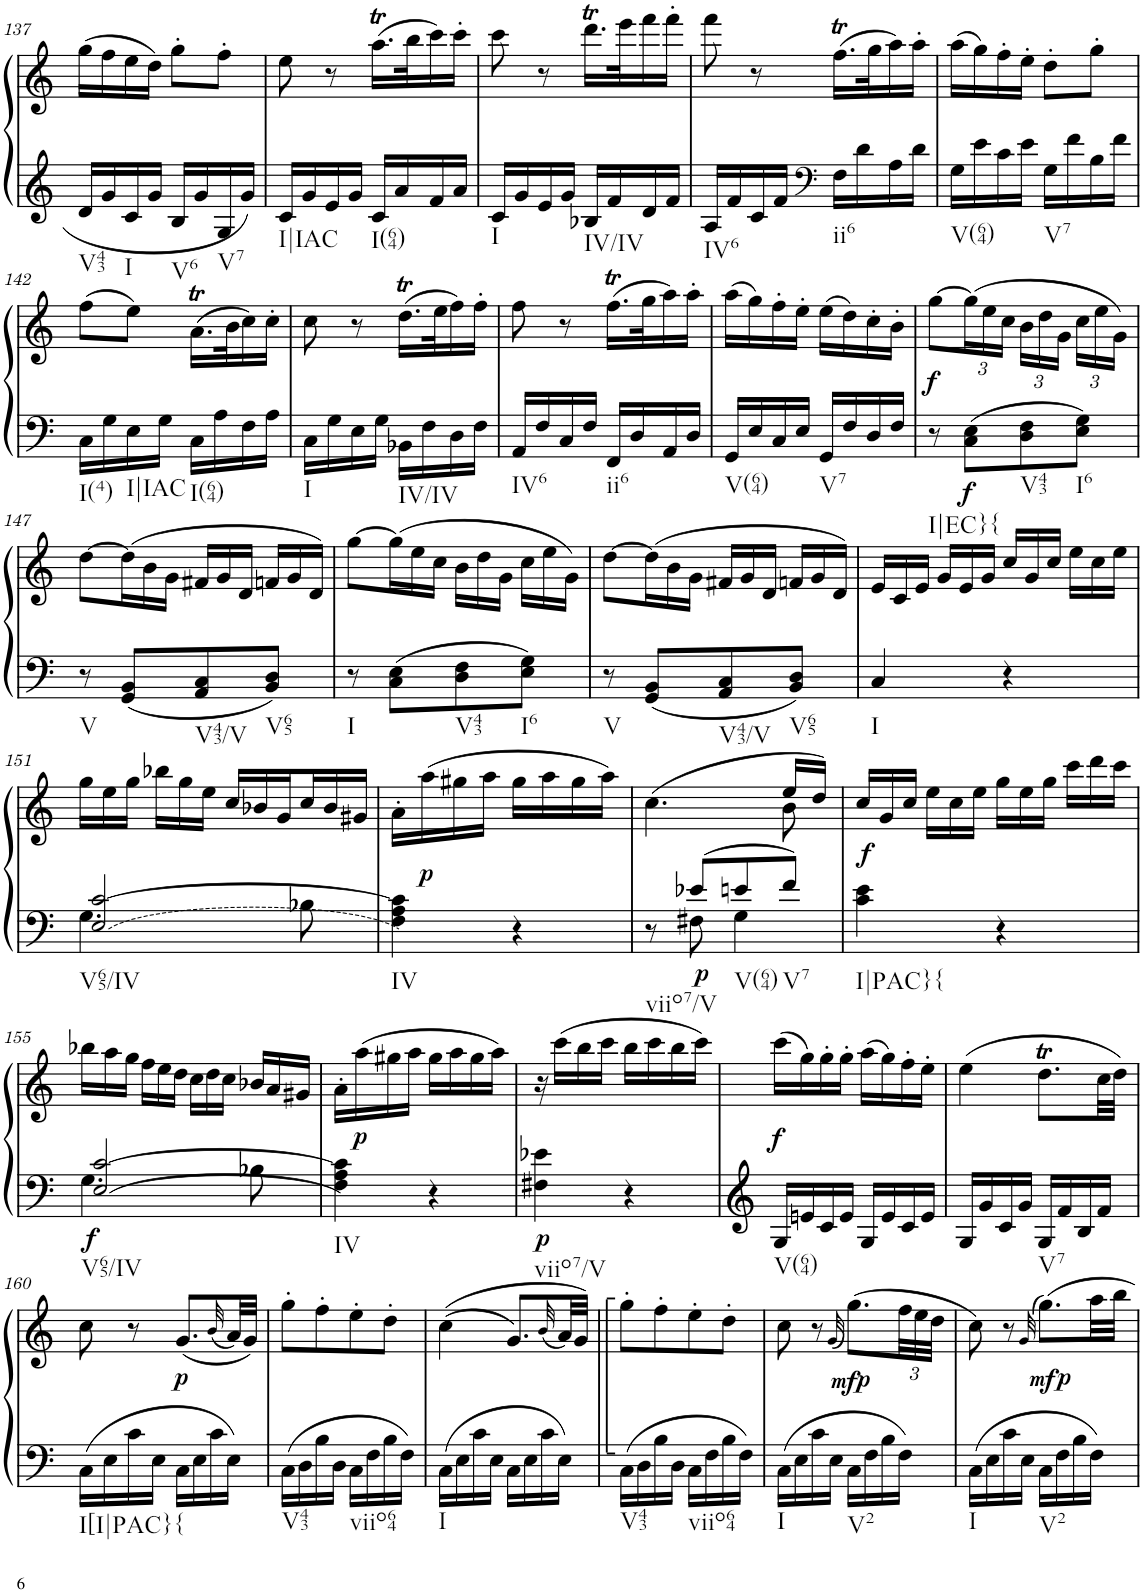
**kern	**kern	**dynam
*part1	*part1	*part1
*staff2	*staff1	*staff1/2
*I"Piano, Piano right	*	*
*I'Pno.	*	*
!!LO:PB:g=z
*clefG2	*clefG2	*
*k[]	*k[]	*
*M2/4	*M2/4	*
=137	=137	=137
!LO:TX:b:t=V43	!	!
16d/LL	(16gg\LL	.
16g/	16ff\	.
!LO:TX:b:t=I	!	!
16c/	16ee\	.
16g/JJ	16dd\JJ)	.
!LO:TX:b:t=V6	!	!
16B/LL	8gg'\L	.
16g/	.	.
!LO:TX:b:t=V7	!	!
16G/	8ff'\J	.
16g/JJ	.	.
=138	=138	=138
!LO:TX:b:t=I|IAC	!	!
16c/LL	8ee\	.
16g/	.	.
16e/	8r	.
16g/JJ	.	.
!LO:TX:b:t=I(64)	!	!
16c/LL	(16.aaT\LL	.
16a/	.	.
.	32bb\K	.
16f/	16ccc\)	.
16a/JJ	16ccc'\JJ	.
=139	=139	=139
!LO:TX:b:t=I	!	!
16c/LL	8ccc\	.
16g/	.	.
16e/	8r	.
16g/JJ	.	.
!LO:TX:b:t=IV/IV	!	!
16B-X/LL	16.dddT\LL	.
16f/	.	.
.	32eee\K	.
16d/	16fff\	.
16f/JJ	16fff'\JJ	.
=140	=140	=140
!LO:TX:b:t=IV6	!	!
16A/LL	8fff\	.
16f/	.	.
16c/	8r	.
16f/JJ	.	.
*clefF4	*	*
!LO:TX:b:t=ii6	!	!
16F\LL	(16.ffT\LL	.
16d\	.	.
.	32gg\K	.
16A\	16aa\)	.
16d\JJ	16aa'\JJ	.
=141	=141	=141
!LO:TX:b:t=V(64)	!	!
16G\LL	(16aa\LL	.
16e\	16gg\)	.
16c\	16ff'\	.
16e\JJ	16ee'\JJ	.
!LO:TX:b:t=V7	!	!
16G\LL	8dd'\L	.
16f\	.	.
16B\	8gg'\J	.
16f\JJ	.	.
!!LO:LB:g=z
=142	=142	=142
!LO:TX:b:t=I(4)	!	!
16C\LL	(8ff\L	.
16G\	.	.
!LO:TX:b:t=I|IAC	!	!
16E\	8ee\J)	.
16G\JJ	.	.
!LO:TX:b:t=I(64)	!	!
16C\LL	(16.aT\LL	.
16A\	.	.
.	32b\K	.
16F\	16cc\)	.
16A\JJ	16cc'\JJ	.
=143	=143	=143
!LO:TX:b:t=I	!	!
16C\LL	8cc\	.
16G\	.	.
16E\	8r	.
16G\JJ	.	.
!LO:TX:b:t=IV/IV	!	!
16BB-X\LL	(16.ddT\LL	.
16F\	.	.
.	32ee\K	.
16D\	16ff\)	.
16F\JJ	16ff'\JJ	.
=144	=144	=144
!LO:TX:b:t=IV6	!	!
16AA/LL	8ff\	.
16F/	.	.
16C/	8r	.
16F/JJ	.	.
!LO:TX:b:t=ii6	!	!
16FF/LL	(16.ffT\LL	.
16D/	.	.
.	32gg\K	.
16AA/	16aa\)	.
16D/JJ	16aa'\JJ	.
=145	=145	=145
!LO:TX:b:t=V(64)	!	!
16GG/LL	(16aa\LL	.
16E/	16gg\)	.
16C/	16ff'\	.
16E/JJ	16ee'\JJ	.
!LO:TX:b:t=V7	!	!
16GG/LL	(16ee\LL	.
16F/	16dd\)	.
16D/	16cc'\	.
16F/JJ	16b'\JJ	.
=146	=146	=146
!LO:TX:b:t=I|EC}{	!	!
!	!	!LO:DY:b
8r	[8gg\L	f
*	*Xbrackettup	*
!	!	!LO:DY:b=2
8C\ 8E\L	(24gg\L]	f
.	24ee\	.
.	24cc\JJ	.
!LO:TX:b:t=V43	!	!
8D\ 8F\	24b\LL	.
.	24dd\	.
.	24g\JJ	.
!LO:TX:b:t=I6	!	!
8E\ 8G\J	24cc\LL	.
.	24ee\	.
.	24g\JJ)	.
!!LO:LB:g=z
=147	=147	=147
!LO:TX:b:t=V	!	!
8r	[8dd\L	.
*	*Xtuplet	*
8GG/ 8BB/L	(24dd\L]	.
.	24b\	.
.	24g\JJ	.
!LO:TX:b:t=V43/V	!	!
8AA/ 8C/	24f#X/LL	.
.	24g/	.
.	24d/JJ	.
!LO:TX:b:t=V65	!	!
8BB/ 8D/J	24fn/LL	.
.	24g/	.
.	24d/JJ)	.
=148	=148	=148
!LO:TX:b:t=I	!	!
8r	[8gg\L	.
8C\ 8E\L	(24gg\L]	.
.	24ee\	.
.	24cc\JJ	.
!LO:TX:b:t=V43	!	!
8D\ 8F\	24b\LL	.
.	24dd\	.
.	24g\JJ	.
!LO:TX:b:t=I6	!	!
8E\ 8G\J	24cc\LL	.
.	24ee\	.
.	24g\JJ)	.
=149	=149	=149
!LO:TX:b:t=V	!	!
8r	[8dd\L	.
8GG/ 8BB/L	(24dd\L]	.
.	24b\	.
.	24g\JJ	.
!LO:TX:b:t=V43/V	!	!
8AA/ 8C/	24f#X/LL	.
.	24g/	.
.	24d/JJ	.
!LO:TX:b:t=V65	!	!
8BB/ 8D/J	24fn/LL	.
.	24g/	.
.	24d/JJ)	.
=150	=150	=150
!LO:TX:b:t=I	!	!
4C/	24e/LL	.
.	24c/	.
.	24e/JJ	.
.	24g/LL	.
.	24e/	.
.	24g/JJ	.
4r	24cc/LL	.
.	24g/	.
.	24cc/JJ	.
.	24ee\LL	.
.	24cc\	.
.	24ee\JJ	.
!!LO:LB:g=z
=151	=151	=151
*^	*	*
!LO:TX:b:t=V65/IV	!	!	!
2E/ [2c/	4.G\	24gg\LL	.
.	.	24ee\	.
.	.	24gg\JJ	.
.	.	24bb-X\LL	.
.	.	24gg\	.
.	.	24ee\JJ	.
.	.	24cc/LL	.
.	.	24b-X/	.
.	.	24g/	.
.	8B-X\	24cc/	.
.	.	24b-/	.
.	.	24g#X/JJ	.
*v	*v	*	*
=152	=152	=152
!LO:TX:b:t=IV	!	!
4F\ 4A\ 4c\]	16a'\LL	.
!	!	!LO:DY:b
.	(16aa\	p
.	16gg#X\	.
.	16aa\JJ	.
4r	16gg#\LL	.
.	16aa\	.
.	16gg#\	.
.	16aa\JJ)	.
=153	=153	=153
*^	*^	*
!LO:TX:b:t=viio7/V	!	!	!	!
8r	8ryy	(4.cc\	4.ryy	.
!	!	!	!	!LO:DY:b=2
8e-X/L	8F#X\	.	.	p
!LO:TX:b:t=V(64)	!	!	!	!
8en/	4G\	.	.	.
!LO:TX:b:t=V7	!	!	!	!
8f/J	.	16ee/LL	8b\	.
.	.	16dd/JJ)	.	.
*v	*v	*	*	*
*	*v	*v	*
=154	=154	=154
!LO:TX:b:t=I|PAC}{	!	!
!	!	!LO:DY:b
4c\ 4e\	24cc/LL	f
.	24g/	.
.	24cc/JJ	.
.	24ee\LL	.
.	24cc\	.
.	24ee\JJ	.
4r	24gg\LL	.
.	24ee\	.
.	24gg\JJ	.
.	24ccc\LL	.
.	24ddd\	.
.	24ccc\JJ	.
!!LO:LB:g=z
=155	=155	=155
*^	*	*
!LO:TX:b:t=V65/IV	!	!	!
!	!	!	!LO:DY:b=2
2E/ [2c/	4.G\	24bb-X\LL	f
.	.	24aa\	.
.	.	24gg\JJ	.
.	.	24ff\LL	.
.	.	24ee\	.
.	.	24dd\JJ	.
.	.	24cc\LL	.
.	.	24dd\	.
.	.	24cc\JJ	.
.	8B-X\	24b-X/LL	.
.	.	24a/	.
.	.	24g#X/JJ	.
*v	*v	*	*
=156	=156	=156
!LO:TX:b:t=IV	!	!
4F\ 4A\ 4c\]	16a'\LL	.
!	!	!LO:DY:b
.	(16aa\	p
.	16gg#X\	.
.	16aa\JJ	.
4r	16gg#\LL	.
.	16aa\	.
.	16gg#\	.
.	16aa\JJ)	.
=157	=157	=157
!LO:TX:b:t=viio7/V	!	!
!	!	!LO:DY:b=2
4F#X\ 4e-X\	16r	p
.	(16ccc\LL	.
.	16bb\	.
.	16ccc\JJ	.
4r	16bb\LL	.
.	16ccc\	.
.	16bb\	.
.	16ccc\JJ)	.
=158	=158	=158
!LO:TX:b:t=V(64)	!	!
!	!	!LO:DY:b
16G/LL	(16ccc\LL	f
16en/	16gg\)	.
16c/	16gg'\	.
16e/JJ	16gg'\JJ	.
16G/LL	(16aa\LL	.
16e/	16gg\)	.
16c/	16ff'\	.
16e/JJ	16ee'\JJ	.
=159	=159	=159
16G/LL	(4ee\	.
16g/	.	.
16c/	.	.
16g/JJ	.	.
!LO:TX:b:t=V7	!	!
16G/LL	8.ddT\L	.
16f/	.	.
16B/	.	.
16f/JJ	32cc\LL	.
.	32dd\JJJ)	.
!!LO:LB:g=z
=160	=160	=160
!LO:TX:b:t=I[I|PAC}	!	!
16C\LL	8cc\	.
16E\	.	.
16c\	8r	.
16E\JJ	.	.
!LO:TX:b:t={	!	!
!	!	!LO:DY:b
16C\LL	(8.g/L	p
16E\	.	.
16c\	.	.
.	(32qb/	.
16E\JJ	32a/LL)	.
.	32g/JJJ)	.
=161	=161	=161
!LO:TX:b:t=V43	!	!
16C\LL	8gg'\L	.
16D\	.	.
16B\	8ff'\	.
16D\JJ	.	.
!LO:TX:b:t=viio64	!	!
16C\LL	8ee'\	.
16F\	.	.
16B\	8dd'\J	.
16F\JJ	.	.
=162	=162	=162
!LO:TX:b:t=I	!	!
16C\LL	((4cc\	.
16E\	.	.
16c\	.	.
16E\JJ	.	.
16C\LL	8.g/L)	.
16E\	.	.
16c\	.	.
.	(32qb/	.
16E\JJ	32a/LL)	.
.	32g/JJJ)	.
=163	=163	=163
!LO:TX:b:t=V43	!	!
16C\LL	8gg:'\L	.
16D\	.	.
16B\	8ff'\	.
16D\JJ	.	.
!LO:TX:b:t=viio64	!	!
16C\LL	8ee'\	.
16F\	.	.
16B\	8dd'\J	.
16F\JJ	.	.
=164	=164	=164
!LO:TX:b:t=I	!	!
16C\LL	8cc\	.
16E\	.	.
16c\	8r	.
16E\JJ	.	.
.	(32qg/	.
!LO:TX:b:t=V2	!	!
!	!	!LO:DY:b
!	!	!LO:DY:n=1:b
16C\LL	(8.gg\L)	p mf
16F\	.	.
16B\	.	.
*	*tuplet	*
16F\JJ	48ff\LL	.
.	48ee\	.
.	48dd\JJJ	.
=165	=165	=165
!LO:TX:b:t=I	!	!
16C\LL	8cc\)	.
16E\	.	.
16c\	8r	.
16E\JJ	.	.
.	(>32qg/	.
!LO:TX:b:t=V2	!	!
!	!	!LO:DY:b
!	!	!LO:DY:n=1:b
16C\LL	8.gg\L)	mf p
16F\	.	.
16B\	.	.
16F\JJ	32aa\LL	.
.	32bb\JJJ	.
=	=	=
*-	*-	*-
